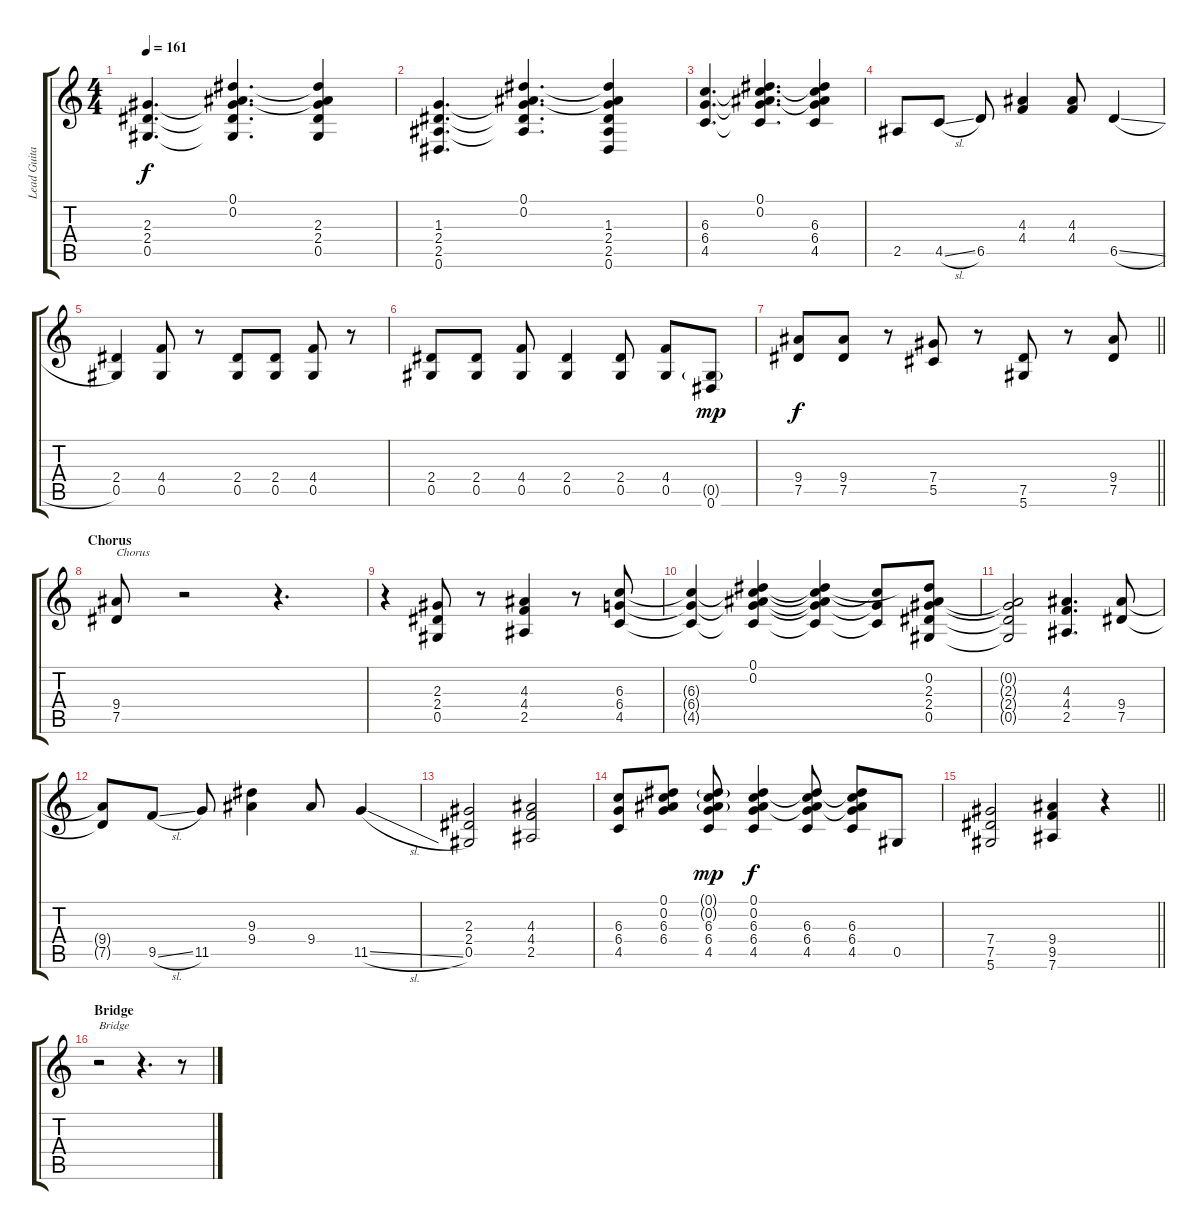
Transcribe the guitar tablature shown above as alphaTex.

\track ("Lead Guitar" "Lead Guita") {instrument overdrivenguitar}
\staff {score tabs}
\tuning (Eb4 Bb3 Gb3 Db3 Ab2 Eb2) {hide}
\ts (4 4)
\tempo 161
\clef g2
\ks c
(2.3 2.4 0.5).4{d dy f} (0.1 0.2 2.3{t} 2.4{t} 0.5{t}).4{d} (0.1{t} 0.2{t} 2.3 2.4 0.5).4 |
(1.3 2.4 2.5 0.6).4{d} (0.1 0.2 1.3{t} 2.4{t} 2.5{t}).4{d} (0.1{t} 0.2{t} 1.3 2.4 2.5 0.6).4 |
(6.3 6.4 4.5).4{d} (0.1 0.2 6.3{t} 6.4{t} 4.5{t}).4{d} (0.1{t} 0.2{t} 6.3 6.4 4.5).4 |
2.5.8 4.5{sl}.8 6.5.8 (4.3 4.4).4 (4.3 4.4).8 6.5{sl}.4 |
(2.4 0.5).4 (4.4 0.5).8 r.8 (2.4 0.5).8 (2.4 0.5).8 (4.4 0.5).8 r.8 |
(2.4 0.5).8 (2.4 0.5).8 (4.4 0.5).8 (2.4 0.5).4 (2.4 0.5).8 (4.4 0.5).8 (0.5{g} 0.6).8{dy mp} |
\barLineRight lightlight
(9.4 7.5).8{dy f} (9.4 7.5).8 r.8 (7.4 5.5).8 r.8 (7.5 5.6).8 r.8 (9.4 7.5).8 |
\section ("" "Chorus")
(9.4 7.5).8{txt "Chorus"} r.2 r.4{d} |
r.4 (2.3 2.4 0.5).8 r.8 (4.3 4.4 2.5).4 r.8 (6.3 6.4 4.5).8 |
(6.3{t} 6.4{t} 4.5{t}).4 (0.1 0.2 6.3{t} 6.4{t} 4.5{t}).4 (0.1{t} 0.2{t} 6.3{t} 6.4{t} 4.5{t}).4 (6.3{t} 6.4{t} 4.5{t}).8 (0.1{t} 0.2 2.3 2.4 0.5).8 |
(0.2{t} 2.3{t} 2.4{t} 0.5{t}).2 (4.3 4.4 2.5).4{d} (9.4 7.5).8 |
(9.4{t} 7.5{t}).8 9.5{sl}.8 11.5.8 (9.3 9.4).4 9.4.8 11.5{sl}.4 |
(2.3 2.4 0.5).2 (4.3 4.4 2.5).2 |
(6.3 6.4 4.5).8 (0.1 0.2 6.3 6.4).8 (0.1{g} 0.2{g} 6.3 6.4 4.5).8{dy mp} (0.1 0.2 6.3 6.4 4.5).4{dy f} (0.1{t} 0.2{t} 6.3 6.4 4.5).8 (0.1{t} 0.2{t} 6.3 6.4 4.5).8 0.5.8 |
\barLineRight lightlight
(7.4 7.5 5.6).2 (9.4 9.5 7.6).4 r.4 |
\section ("" "Bridge")
r.2{txt "Bridge"} r.4{d} r.8
